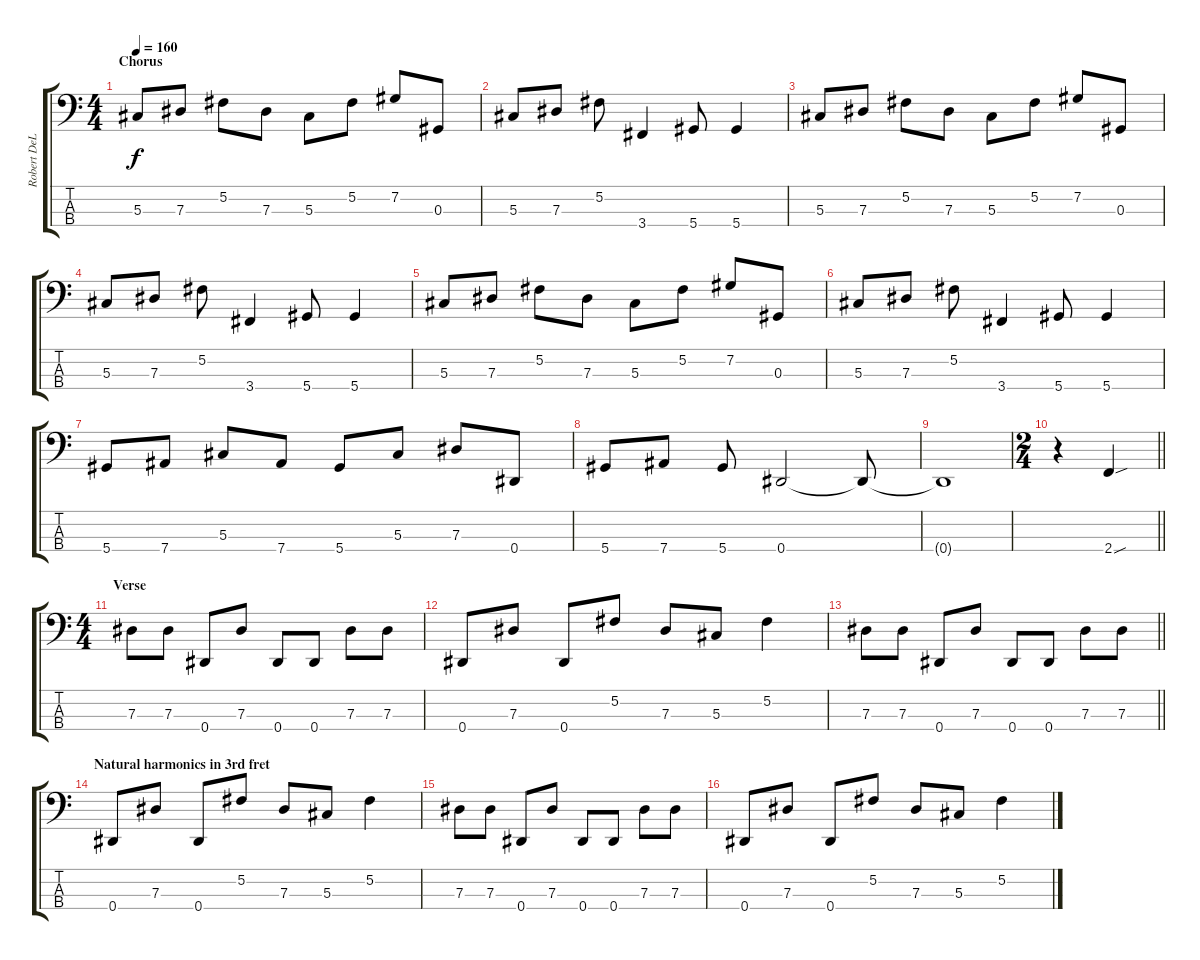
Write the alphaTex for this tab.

\track ("Robert DeLeo (Bass)" "Robert DeL") {instrument electricbassfinger}
\staff {score tabs}
\tuning (Gb2 Db2 Ab1 Eb1) {hide}
\ts (4 4)
\section ("" "Chorus")
\tempo 160
\clef f4
\ks c
5.3.8{dy f} 7.3.8 5.2.8 7.3.8 5.3.8 5.2.8 7.2.8 0.3.8 |
5.3.8 7.3.8 5.2.8 3.4.4 5.4.8 5.4.4 |
5.3.8 7.3.8 5.2.8 7.3.8 5.3.8 5.2.8 7.2.8 0.3.8 |
5.3.8 7.3.8 5.2.8 3.4.4 5.4.8 5.4.4 |
5.3.8 7.3.8 5.2.8 7.3.8 5.3.8 5.2.8 7.2.8 0.3.8 |
5.3.8 7.3.8 5.2.8 3.4.4 5.4.8 5.4.4 |
5.4.8 7.4.8 5.3.8 7.4.8 5.4.8 5.3.8 7.3.8 0.4.8 |
5.4.8 7.4.8 5.4.8 0.4.2 0.4{t}.8 |
0.4{t}.1 |
\ts (2 4)
\barLineRight lightlight
r.4 2.4{sou}.4 |
\ts (4 4)
\section ("" "Verse")
7.3.8 7.3.8 0.4.8 7.3.8 0.4.8 0.4.8 7.3.8 7.3.8 |
0.4.8 7.3.8 0.4.8 5.2.8 7.3.8 5.3.8 5.2.4 |
\barLineRight lightlight
7.3.8 7.3.8 0.4.8 7.3.8 0.4.8 0.4.8 7.3.8 7.3.8 |
\section ("" "Natural harmonics in 3rd fret")
0.4.8 7.3.8 0.4.8 5.2.8 7.3.8 5.3.8 5.2.4 |
7.3.8 7.3.8 0.4.8 7.3.8 0.4.8 0.4.8 7.3.8 7.3.8 |
0.4.8 7.3.8 0.4.8 5.2.8 7.3.8 5.3.8 5.2.4
